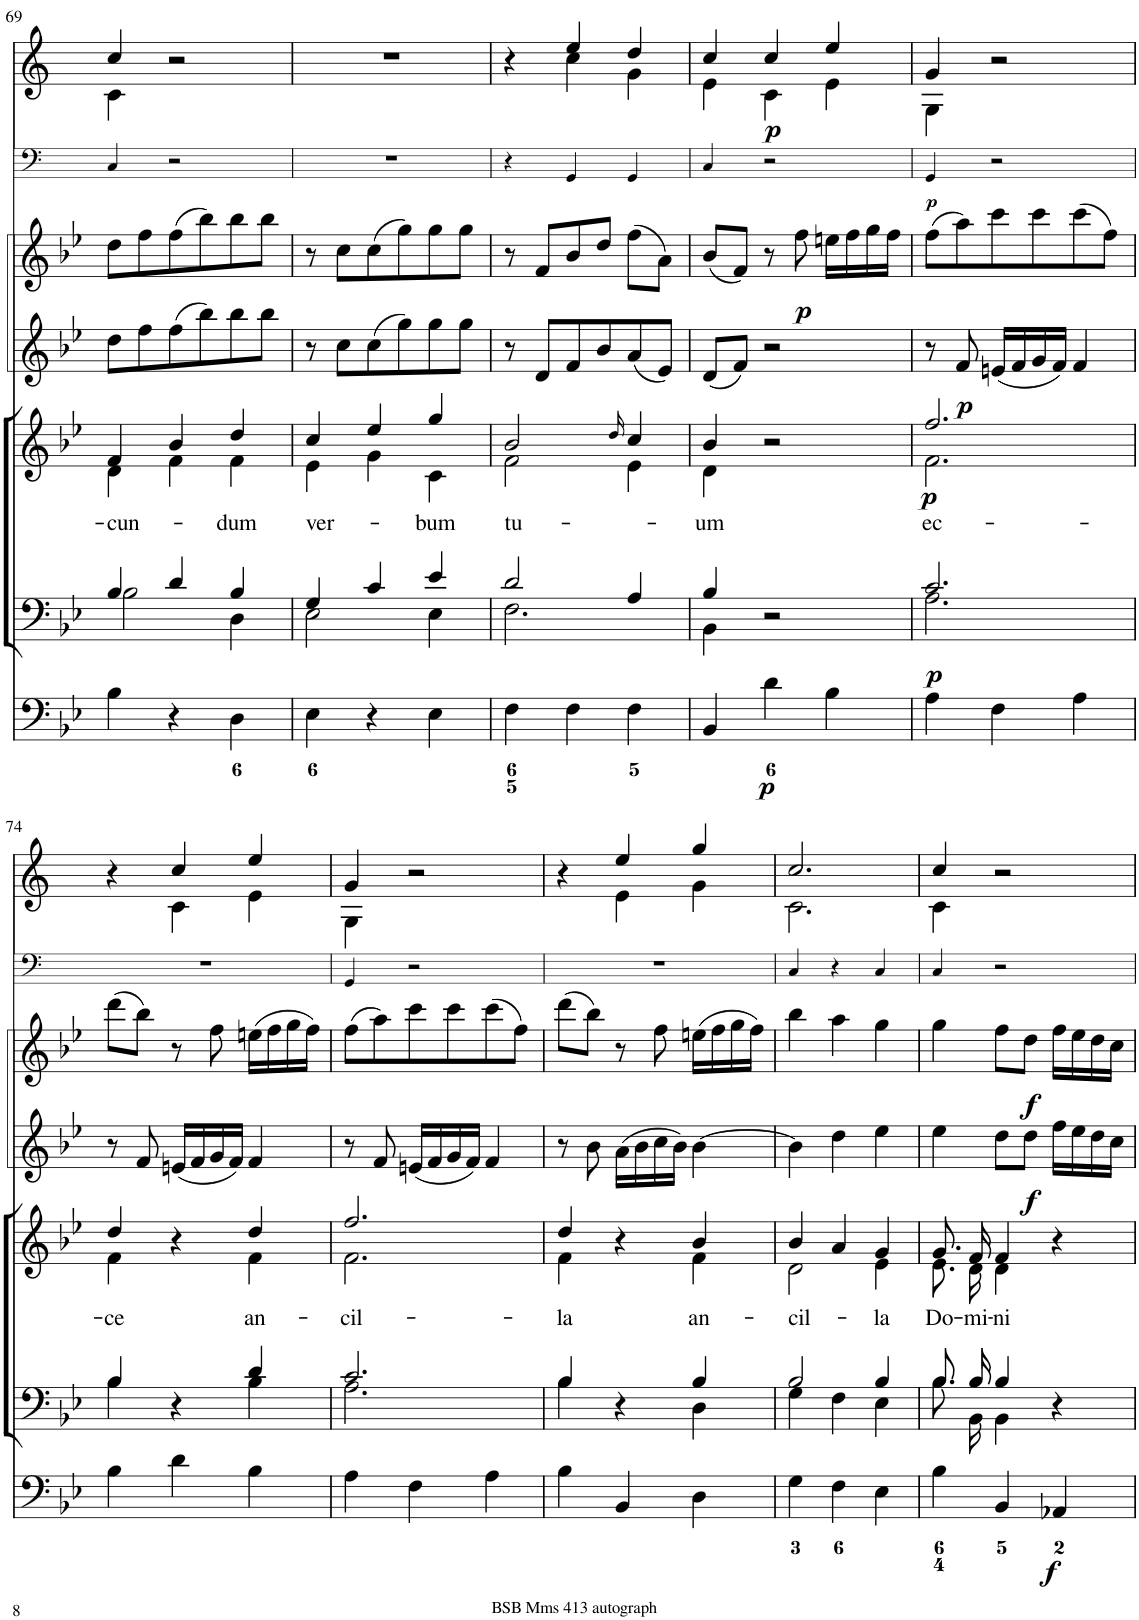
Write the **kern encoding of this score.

**kern	**dynam	**kern	**dynam	**kern	**text	**dynam	**kern	**dynam	**kern	**dynam	**kern	**dynam	**kern	**dynam
*part7	*part7	*part6	*part6	*part5	*part5	*part5	*part4	*part4	*part3	*part3	*part2	*part2	*part1	*part1
*staff7	*staff7	*staff6	*staff6	*staff5	*staff5	*staff5	*staff4	*staff4	*staff3	*staff3	*staff2	*staff2	*staff1	*staff1
*I"Organ	*	*I"Voice	*	*I"Voice	*	*	*I"Violin	*	*I"Violini	*	*I"Timpani in B[b]	*	*I"Clarini in B[b]	*
*	*	*	*	*	*	*	*I'Vln	*	*I'Vln	*	*I'Timp	*	*	*
!!LO:PB:g=z
*clefF4	*	*clefF4	*	*clefG2	*	*	*clefG2	*	*clefG2	*	*clefF4	*	*clefG2	*
*	*	*	*	*	*	*	*	*	*	*	*Trd1c2	*	*Trd1c2	*
*k[b-e-]	*	*k[b-e-]	*	*k[b-e-]	*	*	*k[b-e-]	*	*k[b-e-]	*	*k[]	*	*k[]	*
*M3/4	*	*M3/4	*	*M3/4	*	*	*M3/4	*	*M3/4	*	*M3/4	*	*M3/4	*
=69	=69	=69	=69	=69	=69	=69	=69	=69	=69	=69	=69	=69	=69	=69
*	*	*^	*	*	*	*	*	*	*	*	*	*	*	*
!	!	!	!	!	!	!LO:LY:b	!	!	!	!	!	!	!	!	!
*	*	*	*	*	*^	*	*	*	*	*	*	*	*	*^	*
4B-\	.	4B-/	2B-\	.	4f/	4d\	-cun-	.	8dd\L	.	8dd\L	.	4C/	.	4cc/	4c\	.
.	.	.	.	.	.	.	.	.	8ff\	.	8ff\	.	.	.	.	.	.
4r	.	4d/	.	.	4b-/	4f\	.	.	(8ff\	.	(8ff\	.	2r	.	2r	2ryy	.
.	.	.	.	.	.	.	.	.	8bb-\)	.	8bb-\)	.	.	.	.	.	.
!	!	!	!	!	!	!	!LO:LY:b	!	!	!	!	!	!	!	!	!	!
4D\	.	4B-/	4D\	.	4dd/	4f\	-dum	.	8bb-\	.	8bb-\	.	.	.	.	.	.
.	.	.	.	.	.	.	.	.	8bb-\J	.	8bb-\J	.	.	.	.	.	.
*	*	*	*	*	*	*	*	*	*	*	*	*	*	*	*v	*v	*
=70	=70	=70	=70	=70	=70	=70	=70	=70	=70	=70	=70	=70	=70	=70	=70	=70
!	!	!	!	!	!	!	!LO:LY:b	!	!	!	!	!	!	!	!	!
4E-\	.	4G/	2E-\	.	4cc/	4e-\	ver-	.	8r	.	8r	.	2.r	.	2.r	.
.	.	.	.	.	.	.	.	.	8cc\L	.	8cc\L	.	.	.	.	.
4r	.	4c/	.	.	4ee-/	4g\	.	.	(8cc\	.	(8cc\	.	.	.	.	.
.	.	.	.	.	.	.	.	.	8gg\)	.	8gg\)	.	.	.	.	.
!	!	!	!	!	!	!	!LO:LY:b	!	!	!	!	!	!	!	!	!
4E-\	.	4e-/	4E-\	.	4gg/	4c\	-bum	.	8gg\	.	8gg\	.	.	.	.	.
.	.	.	.	.	.	.	.	.	8gg\J	.	8gg\J	.	.	.	.	.
=71	=71	=71	=71	=71	=71	=71	=71	=71	=71	=71	=71	=71	=71	=71	=71	=71
!	!	!	!	!	!	!	!LO:LY:b	!	!	!	!	!	!	!	!	!
*	*	*	*	*	*	*	*	*	*	*	*	*	*	*	*^	*
4F\	.	2d/	2.F\	.	2b-/	2f\	tu-	.	8r	.	8r	.	4r	.	4r	4ryy	.
.	.	.	.	.	.	.	.	.	8d/L	.	8f/L	.	.	.	.	.	.
4F\	.	.	.	.	.	.	.	.	8f/	.	8b-/	.	4GG/	.	4ee/	4cc\	.
.	.	.	.	.	.	.	.	.	8b-/	.	8dd/J	.	.	.	.	.	.
.	.	.	.	.	16qdd/	.	.	.	.	.	.	.	.	.	.	.	.
4F\	.	4A/	.	.	4cc/	4e-\	.	.	(8a/	.	(8ff\L	.	4GG/	.	4dd/	4g\	.
.	.	.	.	.	.	.	.	.	8e-/J)	.	8a\J)	.	.	.	.	.	.
=72	=72	=72	=72	=72	=72	=72	=72	=72	=72	=72	=72	=72	=72	=72	=72	=72	=72
!	!	!	!	!	!	!	!LO:LY:b	!	!	!	!	!	!	!	!	!	!
4BB-/	.	4B-/	4BB-\	.	4b-/	4d\	-um	.	(8d/L	.	(8b-/L	.	4C/	.	4cc/	4e\	.
.	.	.	.	.	.	.	.	.	8f/J)	.	8f/J)	.	.	.	.	.	.
!	!LO:DY:b	!	!	!	!	!	!	!	!	!	!	!	!	!	!	!	!LO:DY:b
4d\	p	2r	2ryy	.	2r	2ryy	.	.	2r	.	8r	.	2r	.	4cc/	4c\	p
!	!	!	!	!	!	!	!	!	!	!	!	!LO:DY:b	!	!	!	!	!
.	.	.	.	.	.	.	.	.	.	.	8ff\	p	.	.	.	.	.
4B-\	.	.	.	.	.	.	.	.	.	.	16een\LL	.	.	.	4ee/	4e\	.
.	.	.	.	.	.	.	.	.	.	.	16ff\	.	.	.	.	.	.
.	.	.	.	.	.	.	.	.	.	.	16gg\	.	.	.	.	.	.
.	.	.	.	.	.	.	.	.	.	.	16ff\JJ	.	.	.	.	.	.
=73	=73	=73	=73	=73	=73	=73	=73	=73	=73	=73	=73	=73	=73	=73	=73	=73	=73
!	!	!	!	!LO:DY:b	!	!	!LO:LY:b	!LO:DY:b	!	!	!	!	!	!LO:DY:b	!	!	!
4A\	.	2.c/	2.A\	p	2.ff/	2.f\	ec-	p	8r	.	(8ff\L	.	4GG/	p	4g/	4G\	.
!	!	!	!	!	!	!	!	!	!	!LO:DY:b	!	!	!	!	!	!	!
.	.	.	.	.	.	.	.	.	8f/	p	8aa\)	.	.	.	.	.	.
4F\	.	.	.	.	.	.	.	.	(16en/LL	.	8ccc\	.	2r	.	2r	2ryy	.
.	.	.	.	.	.	.	.	.	16f/	.	.	.	.	.	.	.	.
.	.	.	.	.	.	.	.	.	16g/	.	8ccc\	.	.	.	.	.	.
.	.	.	.	.	.	.	.	.	16f/JJ)	.	.	.	.	.	.	.	.
4A\	.	.	.	.	.	.	.	.	4f/	.	(8ccc\	.	.	.	.	.	.
.	.	.	.	.	.	.	.	.	.	.	8ff\J)	.	.	.	.	.	.
!!LO:LB:g=z	!!
=74	=74	=74	=74	=74	=74	=74	=74	=74	=74	=74	=74	=74	=74	=74	=74	=74	=74
!	!	!	!	!	!	!	!LO:LY:b	!	!	!	!	!	!	!	!	!	!
4B-\	.	4B-/	4B-\	.	4dd/	4f\	-ce	.	8r	.	(8ddd\L	.	2.r	.	4r	4ryy	.
.	.	.	.	.	.	.	.	.	8f/	.	8bb-\J)	.	.	.	.	.	.
4d\	.	4r	4ryy	.	4r	4ryy	.	.	(16en/LL	.	8r	.	.	.	4cc/	4c\	.
.	.	.	.	.	.	.	.	.	16f/	.	.	.	.	.	.	.	.
.	.	.	.	.	.	.	.	.	16g/	.	8ff\	.	.	.	.	.	.
.	.	.	.	.	.	.	.	.	16f/JJ)	.	.	.	.	.	.	.	.
!	!	!	!	!	!	!	!LO:LY:b	!	!	!	!	!	!	!	!	!	!
4B-\	.	4d/	4B-\	.	4dd/	4f\	an-	.	4f/	.	(16een\LL	.	.	.	4ee/	4e\	.
.	.	.	.	.	.	.	.	.	.	.	16ff\	.	.	.	.	.	.
.	.	.	.	.	.	.	.	.	.	.	16gg\	.	.	.	.	.	.
.	.	.	.	.	.	.	.	.	.	.	16ff\JJ)	.	.	.	.	.	.
=75	=75	=75	=75	=75	=75	=75	=75	=75	=75	=75	=75	=75	=75	=75	=75	=75	=75
!	!	!	!	!	!	!	!LO:LY:b	!	!	!	!	!	!	!	!	!	!
4A\	.	2.c/	2.A\	.	2.ff/	2.f\	-cil-	.	8r	.	(8ff\L	.	4GG/	.	4g/	4G\	.
.	.	.	.	.	.	.	.	.	8f/	.	8aa\)	.	.	.	.	.	.
4F\	.	.	.	.	.	.	.	.	(16en/LL	.	8ccc\	.	2r	.	2r	2ryy	.
.	.	.	.	.	.	.	.	.	16f/	.	.	.	.	.	.	.	.
.	.	.	.	.	.	.	.	.	16g/	.	8ccc\	.	.	.	.	.	.
.	.	.	.	.	.	.	.	.	16f/JJ)	.	.	.	.	.	.	.	.
4A\	.	.	.	.	.	.	.	.	4f/	.	(8ccc\	.	.	.	.	.	.
.	.	.	.	.	.	.	.	.	.	.	8ff\J)	.	.	.	.	.	.
=76	=76	=76	=76	=76	=76	=76	=76	=76	=76	=76	=76	=76	=76	=76	=76	=76	=76
!	!	!	!	!	!	!	!LO:LY:b	!	!	!	!	!	!	!	!	!	!
4B-\	.	4B-/	4B-\	.	4dd/	4f\	-la	.	8r	.	(8ddd\L	.	2.r	.	4r	4ryy	.
.	.	.	.	.	.	.	.	.	8b-\	.	8bb-\J)	.	.	.	.	.	.
4BB-/	.	4r	4ryy	.	4r	4ryy	.	.	(16a\LL	.	8r	.	.	.	4ee/	4e\	.
.	.	.	.	.	.	.	.	.	16b-\	.	.	.	.	.	.	.	.
.	.	.	.	.	.	.	.	.	16cc\	.	8ff\	.	.	.	.	.	.
.	.	.	.	.	.	.	.	.	16b-\JJ)	.	.	.	.	.	.	.	.
!	!	!	!	!	!	!	!LO:LY:b	!	!	!	!	!	!	!	!	!	!
4D\	.	4B-/	4D\	.	4b-/	4f\	an-	.	[4b-\	.	(16een\LL	.	.	.	4gg/	4g\	.
.	.	.	.	.	.	.	.	.	.	.	16ff\	.	.	.	.	.	.
.	.	.	.	.	.	.	.	.	.	.	16gg\	.	.	.	.	.	.
.	.	.	.	.	.	.	.	.	.	.	16ff\JJ)	.	.	.	.	.	.
=77	=77	=77	=77	=77	=77	=77	=77	=77	=77	=77	=77	=77	=77	=77	=77	=77	=77
!	!	!	!	!	!	!	!LO:LY:b	!	!	!	!	!	!	!	!	!	!
4G\	.	2B-/	4G\	.	4b-/	2d\	-cil-	.	4b-\]	.	4bb-\	.	4C/	.	2.cc/	2.c\	.
4F\	.	.	4F\	.	4a/	.	.	.	4dd\	.	4aa\	.	4r	.	.	.	.
!	!	!	!	!	!	!	!LO:LY:b	!	!	!	!	!	!	!	!	!	!
4E-\	.	4B-/	4E-\	.	4g/	4e-\	-la	.	4ee-\	.	4gg\	.	4C/	.	.	.	.
=78	=78	=78	=78	=78	=78	=78	=78	=78	=78	=78	=78	=78	=78	=78	=78	=78	=78
!	!	!	!	!	!	!	!LO:LY:b	!	!	!	!	!	!	!	!	!	!
4B-\	.	8.B-/L	8.B-\L	.	8.g/L	8.e-\L	Do-	.	4ee-\	.	4gg\	.	4C/	.	4cc/	4c\	.
!	!	!	!	!	!	!	!LO:LY:b	!	!	!	!	!	!	!	!	!	!
.	.	16B-/Jk	16BB-\Jk	.	16f/Jk	16d\Jk	-mi-	.	.	.	.	.	.	.	.	.	.
!	!	!	!	!	!	!	!LO:LY:b	!	!	!	!	!	!	!	!	!	!
4BB-/	.	4B-/	4BB-\	.	4f/	4d\	-ni	.	8dd\L	.	8ff\L	.	2r	.	2r	2ryy	.
!	!	!	!	!	!	!	!	!	!	!LO:DY:b	!	!LO:DY:b	!	!	!	!	!
.	.	.	.	.	.	.	.	.	8dd\J	f	8dd\J	f	.	.	.	.	.
!	!LO:DY:b	!	!	!	!	!	!	!	!	!	!	!	!	!	!	!	!
4AA-X/	f	4r	4ryy	.	4r	4ryy	.	.	16ff\LL	.	16ff\LL	.	.	.	.	.	.
.	.	.	.	.	.	.	.	.	16ee-\	.	16ee-\	.	.	.	.	.	.
.	.	.	.	.	.	.	.	.	16dd\	.	16dd\	.	.	.	.	.	.
.	.	.	.	.	.	.	.	.	16cc\JJ	.	16cc\JJ	.	.	.	.	.	.
*	*	*v	*v	*	*	*	*	*	*	*	*	*	*	*	*v	*v	*
*	*	*	*	*v	*v	*	*	*	*	*	*	*	*	*	*
=	=	=	=	=	=	=	=	=	=	=	=	=	=	=
*-	*-	*-	*-	*-	*-	*-	*-	*-	*-	*-	*-	*-	*-	*-
